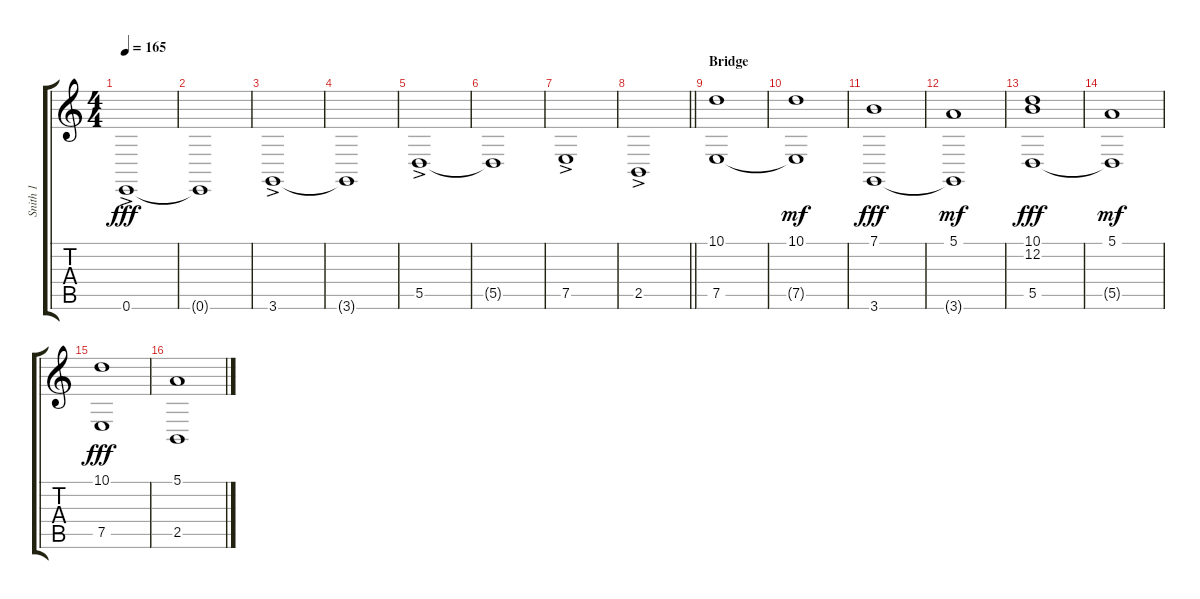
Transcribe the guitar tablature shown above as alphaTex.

\track ("Snith 1" "Snith 1") {instrument lead2sawtooth}
\staff {score tabs}
\tuning (E4 B3 G3 D3 A2 E2) {hide}
\ts (4 4)
\tempo 165
\clef g2
\ks c
0.6{ac}.1{dy fff} |
0.6{t}.1 |
3.6{ac}.1 |
3.6{t}.1 |
5.5{ac}.1 |
5.5{t}.1 |
7.5{ac}.1 |
\barLineRight lightlight
2.5{ac}.1 |
\section ("" "Bridge")
(10.1 7.5).1 |
(10.1 7.5{t}).1{dy mf} |
(7.1 3.6).1{dy fff} |
(5.1 3.6{t}).1{dy mf} |
(10.1 12.2 5.5).1{dy fff} |
(5.1 5.5{t}).1{dy mf} |
(10.1 7.5).1{dy fff} |
(5.1 2.5).1
